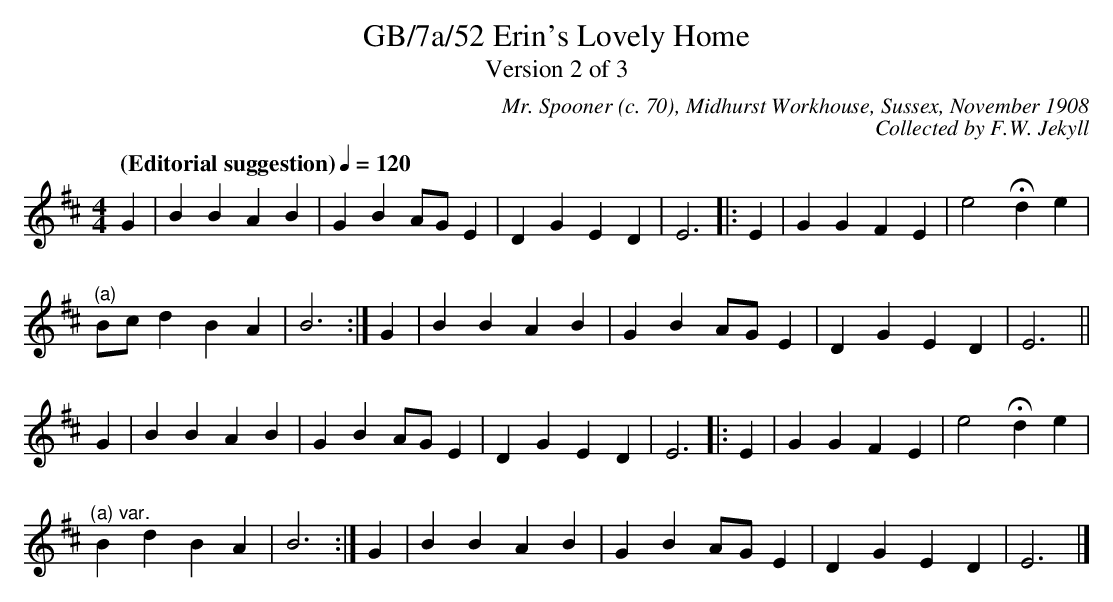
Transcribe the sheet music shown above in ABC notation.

X:1
T:GB/7a/52 Erin's Lovely Home
T:Version 2 of 3
C:Mr. Spooner (c. 70), Midhurst Workhouse, Sussex, November 1908
C:Collected by F.W. Jekyll
L:1/4
Q:"(Editorial suggestion)" 1/4=120
M:4/4
K:Edor
G | B B A B | G B A/G/ E | D G E D | E3 |: E | G G F E | e2 Hd e |
"^(a)" B/c/ d B A | B3 :| G | B B A B | G B A/G/ E | D G E D | E3 ||
G | B B A B | G B A/G/ E | D G E D | E3 |: E | G G F E | e2 Hd e |
"^(a) var." B d B A | B3 :| G | B B A B | G B A/G/ E | D G E D | E3 |]
